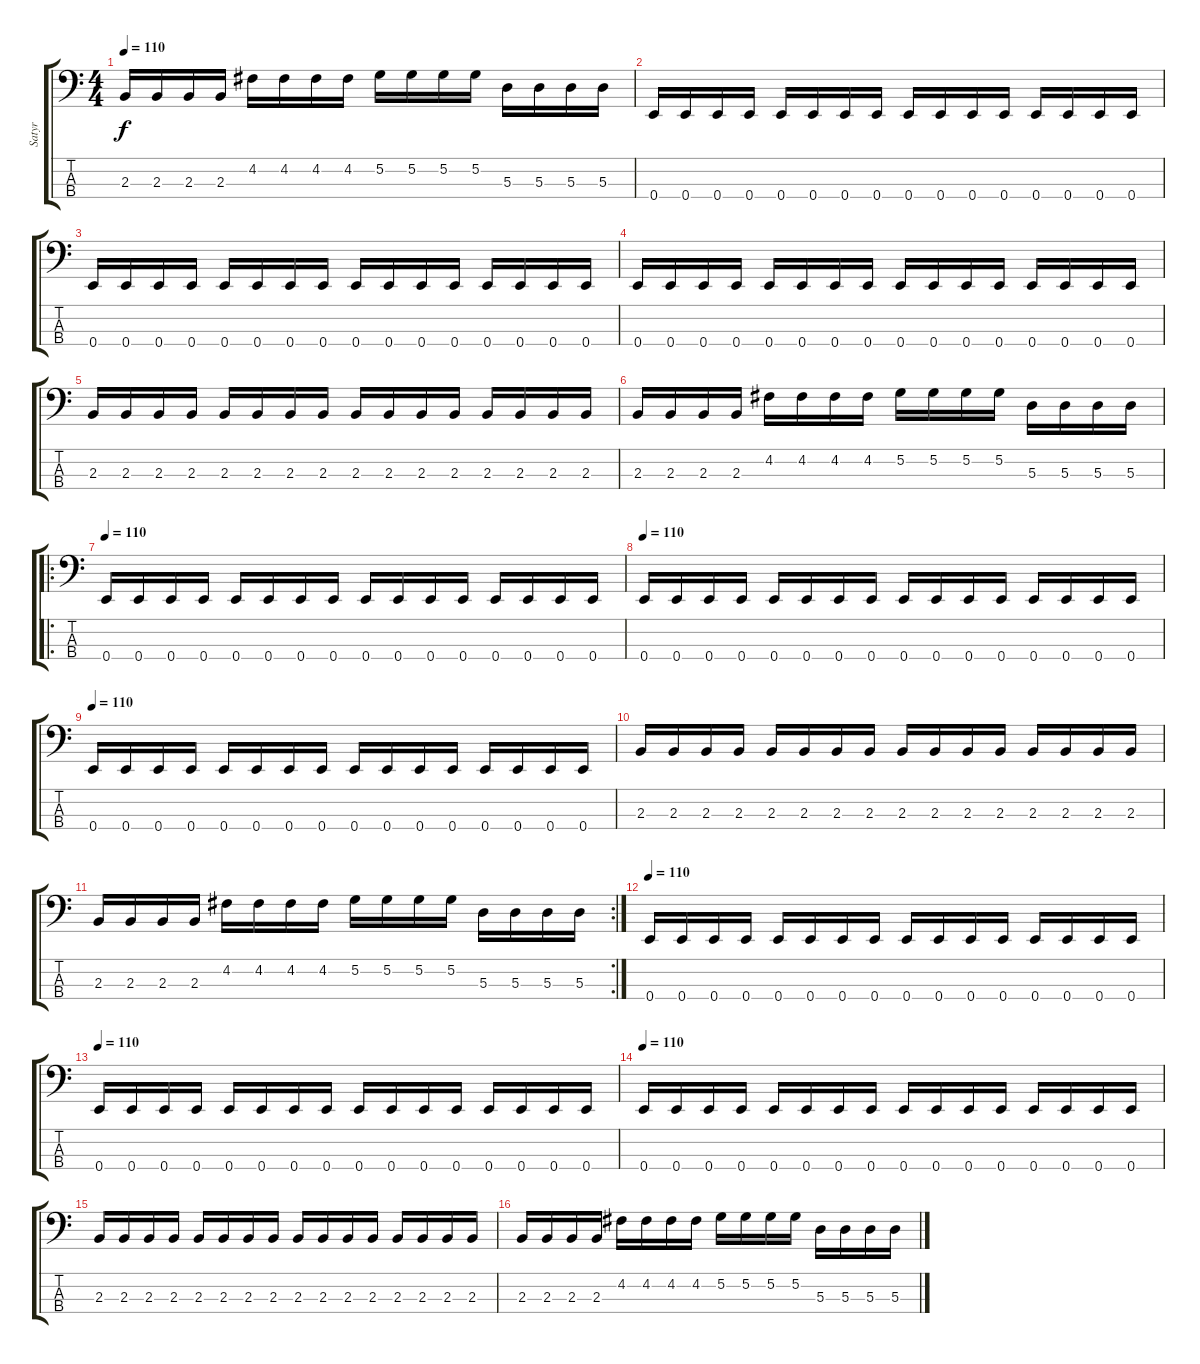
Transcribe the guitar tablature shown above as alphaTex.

\track ("Satyr" "Satyr") {instrument electricbassfinger}
\staff {score tabs}
\tuning (G2 D2 A1 E1) {hide}
\ts (4 4)
\tempo 110
\clef f4
\ks c
2.3.16{dy f} 2.3.16 2.3.16 2.3.16 4.2.16 4.2.16 4.2.16 4.2.16 5.2.16 5.2.16 5.2.16 5.2.16 5.3.16 5.3.16 5.3.16 5.3.16 |
0.4.16 0.4.16 0.4.16 0.4.16 0.4.16 0.4.16 0.4.16 0.4.16 0.4.16 0.4.16 0.4.16 0.4.16 0.4.16 0.4.16 0.4.16 0.4.16 |
0.4.16 0.4.16 0.4.16 0.4.16 0.4.16 0.4.16 0.4.16 0.4.16 0.4.16 0.4.16 0.4.16 0.4.16 0.4.16 0.4.16 0.4.16 0.4.16 |
0.4.16 0.4.16 0.4.16 0.4.16 0.4.16 0.4.16 0.4.16 0.4.16 0.4.16 0.4.16 0.4.16 0.4.16 0.4.16 0.4.16 0.4.16 0.4.16 |
2.3.16 2.3.16 2.3.16 2.3.16 2.3.16 2.3.16 2.3.16 2.3.16 2.3.16 2.3.16 2.3.16 2.3.16 2.3.16 2.3.16 2.3.16 2.3.16 |
2.3.16 2.3.16 2.3.16 2.3.16 4.2.16 4.2.16 4.2.16 4.2.16 5.2.16 5.2.16 5.2.16 5.2.16 5.3.16 5.3.16 5.3.16 5.3.16 |
\ro
\tempo 110
0.4.16 0.4.16 0.4.16 0.4.16 0.4.16 0.4.16 0.4.16 0.4.16 0.4.16 0.4.16 0.4.16 0.4.16 0.4.16 0.4.16 0.4.16 0.4.16 |
\tempo 110
0.4.16 0.4.16 0.4.16 0.4.16 0.4.16 0.4.16 0.4.16 0.4.16 0.4.16 0.4.16 0.4.16 0.4.16 0.4.16 0.4.16 0.4.16 0.4.16 |
\tempo 110
0.4.16 0.4.16 0.4.16 0.4.16 0.4.16 0.4.16 0.4.16 0.4.16 0.4.16 0.4.16 0.4.16 0.4.16 0.4.16 0.4.16 0.4.16 0.4.16 |
2.3.16 2.3.16 2.3.16 2.3.16 2.3.16 2.3.16 2.3.16 2.3.16 2.3.16 2.3.16 2.3.16 2.3.16 2.3.16 2.3.16 2.3.16 2.3.16 |
\rc 2
2.3.16 2.3.16 2.3.16 2.3.16 4.2.16 4.2.16 4.2.16 4.2.16 5.2.16 5.2.16 5.2.16 5.2.16 5.3.16 5.3.16 5.3.16 5.3.16 |
\tempo 110
0.4.16 0.4.16 0.4.16 0.4.16 0.4.16 0.4.16 0.4.16 0.4.16 0.4.16 0.4.16 0.4.16 0.4.16 0.4.16 0.4.16 0.4.16 0.4.16 |
\tempo 110
0.4.16 0.4.16 0.4.16 0.4.16 0.4.16 0.4.16 0.4.16 0.4.16 0.4.16 0.4.16 0.4.16 0.4.16 0.4.16 0.4.16 0.4.16 0.4.16 |
\tempo 110
0.4.16 0.4.16 0.4.16 0.4.16 0.4.16 0.4.16 0.4.16 0.4.16 0.4.16 0.4.16 0.4.16 0.4.16 0.4.16 0.4.16 0.4.16 0.4.16 |
2.3.16 2.3.16 2.3.16 2.3.16 2.3.16 2.3.16 2.3.16 2.3.16 2.3.16 2.3.16 2.3.16 2.3.16 2.3.16 2.3.16 2.3.16 2.3.16 |
2.3.16 2.3.16 2.3.16 2.3.16 4.2.16 4.2.16 4.2.16 4.2.16 5.2.16 5.2.16 5.2.16 5.2.16 5.3.16 5.3.16 5.3.16 5.3.16
